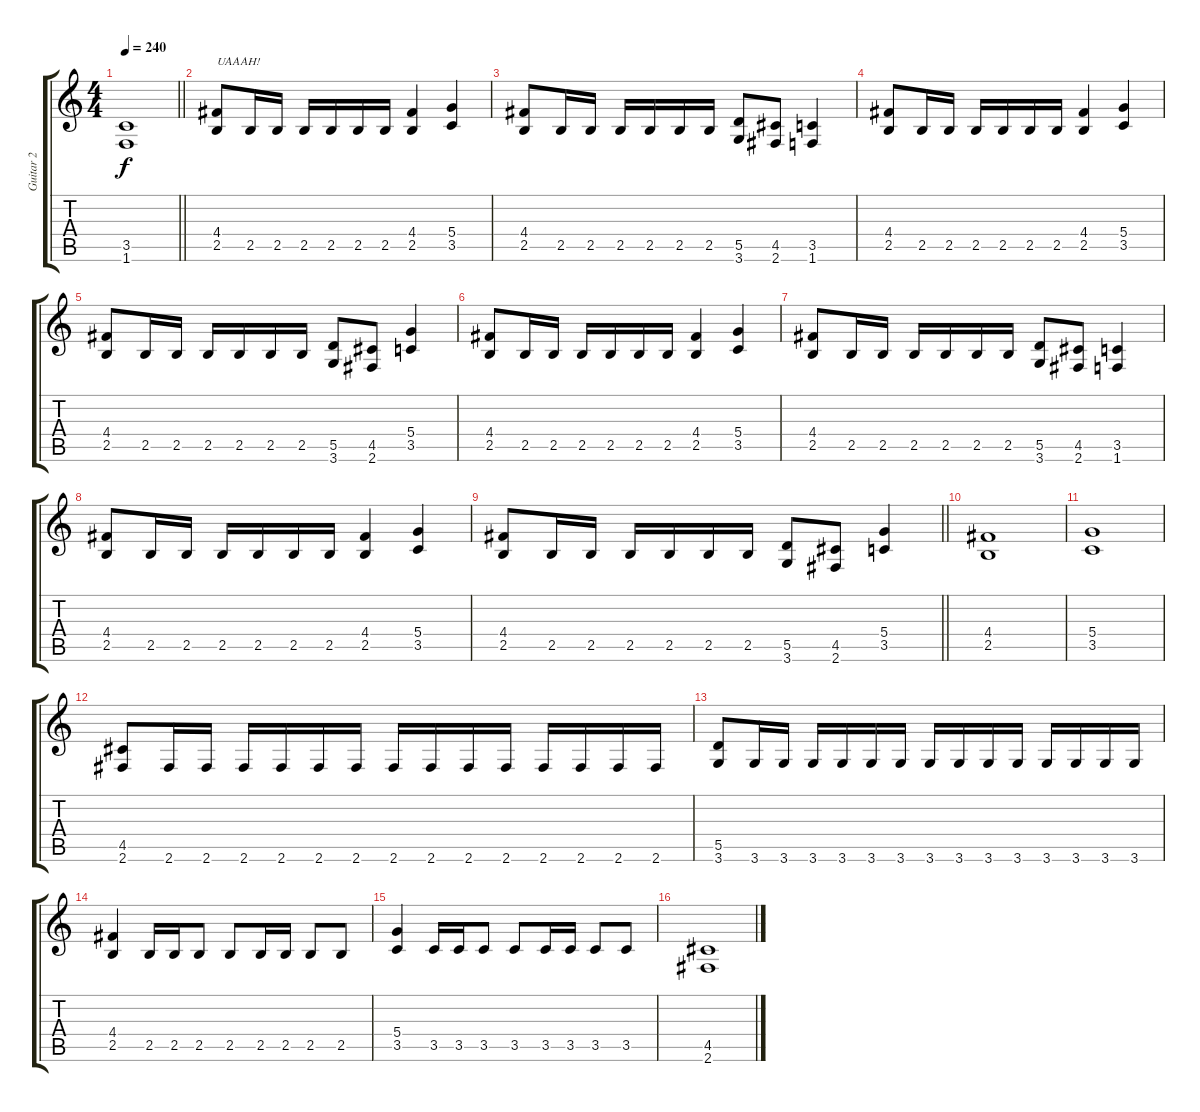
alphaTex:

\track ("Guitar 2" "Guitar 2") {instrument overdrivenguitar}
\staff {score tabs}
\tuning (E4 B3 G3 D3 A2 E2) {hide}
\ts (4 4)
\tempo 240
\clef g2
\barLineRight lightlight
\ks c
(3.5 1.6).1{dy f} |
(4.4 2.5).8{txt "UAAAH!"} 2.5.16 2.5.16 2.5.16 2.5.16 2.5.16 2.5.16 (4.4 2.5).4 (5.4 3.5).4 |
(4.4 2.5).8 2.5.16 2.5.16 2.5.16 2.5.16 2.5.16 2.5.16 (5.5 3.6).8 (4.5 2.6).8 (3.5 1.6).4 |
(4.4 2.5).8 2.5.16 2.5.16 2.5.16 2.5.16 2.5.16 2.5.16 (4.4 2.5).4 (5.4 3.5).4 |
(4.4 2.5).8 2.5.16 2.5.16 2.5.16 2.5.16 2.5.16 2.5.16 (5.5 3.6).8 (4.5 2.6).8 (5.4 3.5).4 |
(4.4 2.5).8 2.5.16 2.5.16 2.5.16 2.5.16 2.5.16 2.5.16 (4.4 2.5).4 (5.4 3.5).4 |
(4.4 2.5).8 2.5.16 2.5.16 2.5.16 2.5.16 2.5.16 2.5.16 (5.5 3.6).8 (4.5 2.6).8 (3.5 1.6).4 |
(4.4 2.5).8 2.5.16 2.5.16 2.5.16 2.5.16 2.5.16 2.5.16 (4.4 2.5).4 (5.4 3.5).4 |
\barLineRight lightlight
(4.4 2.5).8 2.5.16 2.5.16 2.5.16 2.5.16 2.5.16 2.5.16 (5.5 3.6).8 (4.5 2.6).8 (5.4 3.5).4 |
(4.4 2.5).1 |
(5.4 3.5).1 |
(4.5 2.6).8 2.6.16 2.6.16 2.6.16 2.6.16 2.6.16 2.6.16 2.6.16 2.6.16 2.6.16 2.6.16 2.6.16 2.6.16 2.6.16 2.6.16 |
(5.5 3.6).8 3.6.16 3.6.16 3.6.16 3.6.16 3.6.16 3.6.16 3.6.16 3.6.16 3.6.16 3.6.16 3.6.16 3.6.16 3.6.16 3.6.16 |
(4.4 2.5).4 2.5.16 2.5.16 2.5.8 2.5.8 2.5.16 2.5.16 2.5.8 2.5.8 |
(5.4 3.5).4 3.5.16 3.5.16 3.5.8 3.5.8 3.5.16 3.5.16 3.5.8 3.5.8 |
(4.5 2.6).1
